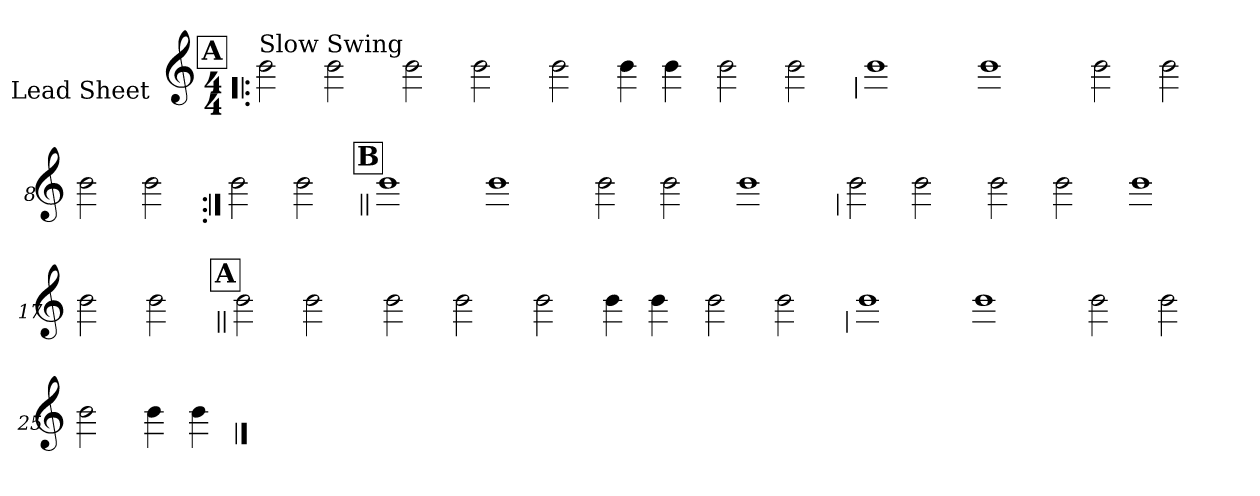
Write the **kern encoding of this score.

**kern
*part1
*staff1
*I"Lead Sheet
*stria0
*clefG2
*k[]
*C:
*M4/4
!!LO:REH:place=s1:a:t=A
=1!|:
!LO:TX:a:t=Slow Swing
2b
2b
=2-
2b
2b
=3-
2b
4b
4b
=4-
2b
2b
!!LO:LB:g=z
=5
1b
=6-
1b
=7-
2b
2b
=8-
2b
2b
!!LO:LB:g=z
=9:|!
2b
2b
!!LO:LB:g=z
!!LO:REH:place=s1:a:t=B
=10||
1b
=11-
1b
=12-
2b
2b
=13-
1b
!!LO:LB:g=z
=14
2b
2b
=15-
2b
2b
=16-
1b
=17-
2b
2b
!!LO:LB:g=z
!!LO:REH:place=s1:a:t=A
=18||
2b
2b
=19-
2b
2b
=20-
2b
4b
4b
=21-
2b
2b
!!LO:LB:g=z
=22
1b
=23-
1b
=24-
2b
2b
=25-
2b
4b
4b
==
*-
